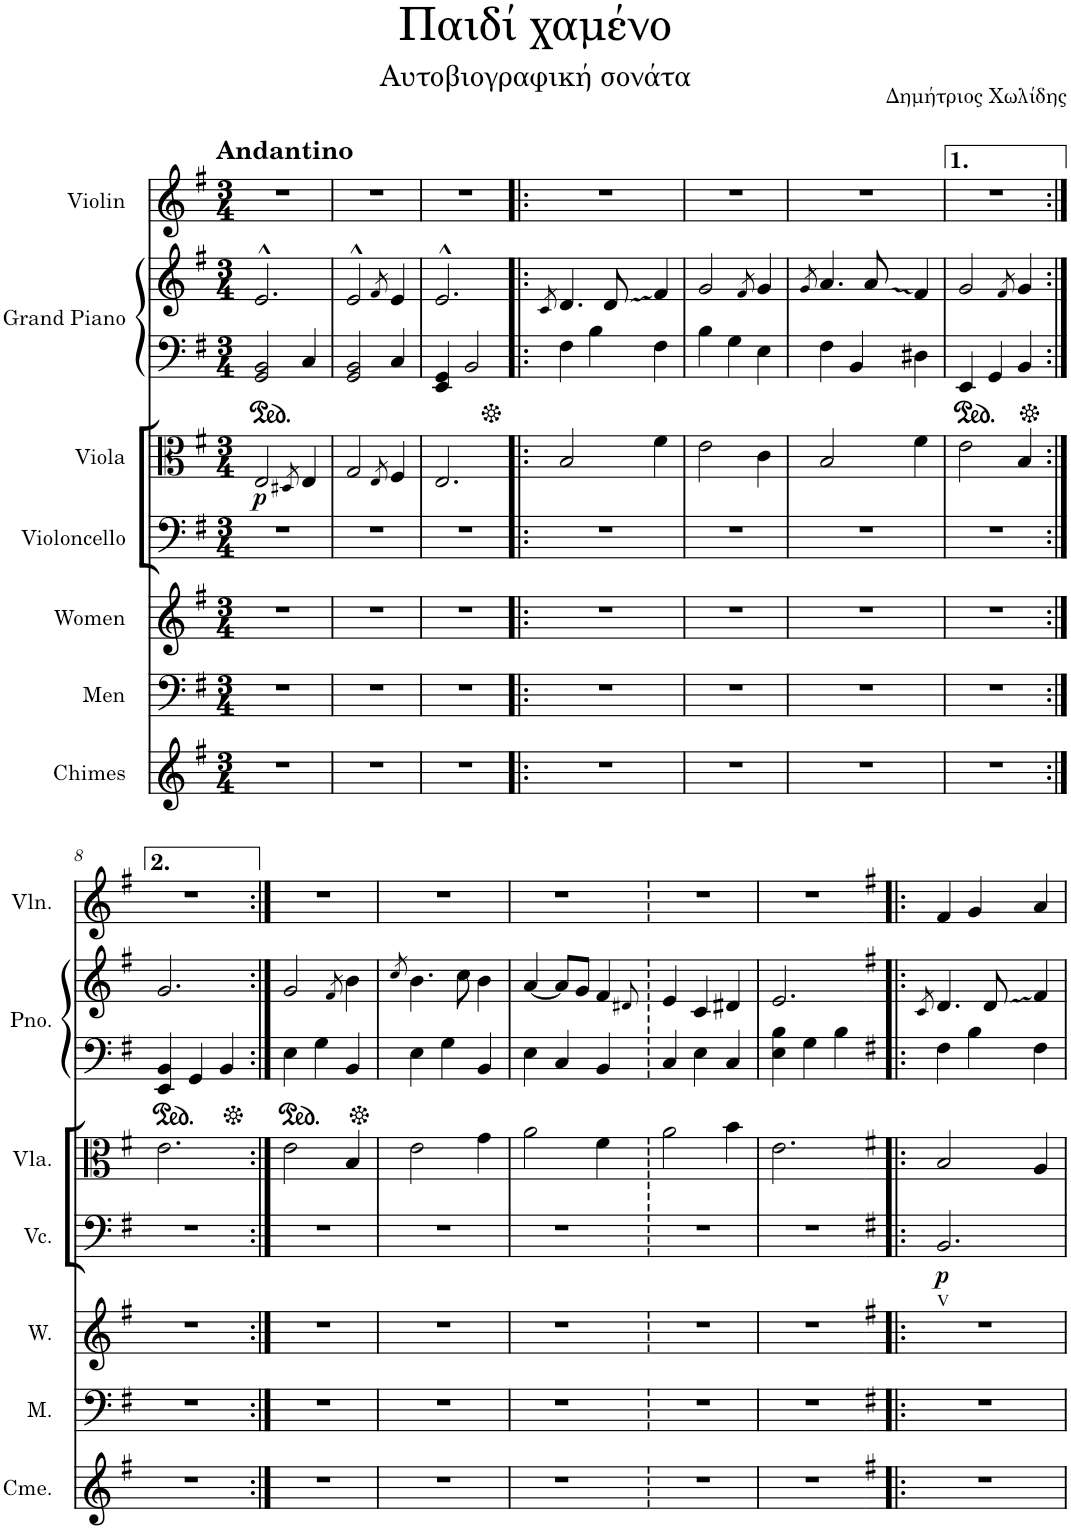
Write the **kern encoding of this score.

**kern	**kern	**kern	**kern	**dynam	**kern	**dynam	**kern	**kern	**kern
*part7	*part6	*part5	*part4	*part4	*part3	*part3	*part2	*part2	*part1
*staff8	*staff7	*staff6	*staff5	*staff5	*staff4	*staff4	*staff3	*staff2	*staff1
*I"Chimes	*I"Men	*I"Women	*I"Violoncello	*	*I"Viola	*	*I"Grand Piano	*	*I"Violin
*I'Cme.	*I'M.	*I'W.	*I'Vc.	*	*I'Vla.	*	*I'Pno.	*	*I'Vln.
*clefG2	*clefF4	*clefG2	*clefF4	*	*clefC3	*	*clefF4	*clefG2	*clefG2
*k[f#]	*k[f#]	*k[f#]	*k[f#]	*	*k[f#]	*	*k[f#]	*k[f#]	*k[f#]
*M3/4	*M3/4	*M3/4	*M3/4	*	*M3/4	*	*M3/4	*M3/4	*M3/4
=1	=1	=1	=1	=1	=1	=1	=1	=1	=1
!	!	!	!	!	!	!	!	!	!LO:TX:a:B:t=Andantino
!	!	!	!	!	!	!LO:DY:b	!	!	!
2.r	2.r	2.r	2.r	.	2E/	p	2GG/ 2BB/	2.e^^/	2.r
.	.	.	.	.	8qD#X/	.	.	.	.
.	.	.	.	.	4E/	.	4C/	.	.
=2	=2	=2	=2	=2	=2	=2	=2	=2	=2
2.r	2.r	2.r	2.r	.	2G/	.	2GG/ 2BB/	2e^^/	2.r
.	.	.	.	.	8qE/	.	.	8qf#/	.
.	.	.	.	.	4F#/	.	4C/	4e/	.
=3	=3	=3	=3	=3	=3	=3	=3	=3	=3
2.r	2.r	2.r	2.r	.	2.E/	.	4EE/ 4GG/	2.e^^/	2.r
.	.	.	.	.	.	.	2BB/	.	.
=4!|:	=4!|:	=4!|:	=4!|:	=4!|:	=4!|:	=4!|:	=4!|:	=4!|:	=4!|:
.	.	.	.	.	.	.	.	8qc/	.
2.r	2.r	2.r	2.r	.	2B/	.	4F#\	4.d/	2.r
.	.	.	.	.	.	.	4B\	.	.
.	.	.	.	.	.	.	.	8d/	.
.	.	.	.	.	4f#\	.	4F#\	4f#/	.
=5	=5	=5	=5	=5	=5	=5	=5	=5	=5
2.r	2.r	2.r	2.r	.	2e\	.	4B\	2g/	2.r
.	.	.	.	.	.	.	4G\	.	.
.	.	.	.	.	.	.	.	8qf#/	.
.	.	.	.	.	4c\	.	4E\	4g/	.
=6	=6	=6	=6	=6	=6	=6	=6	=6	=6
.	.	.	.	.	.	.	.	8qg/	.
2.r	2.r	2.r	2.r	.	2B/	.	4F#\	4.a/	2.r
.	.	.	.	.	.	.	4BB/	.	.
.	.	.	.	.	.	.	.	8a/	.
.	.	.	.	.	4f#\	.	4D#X\	4f#/	.
=7	=7	=7	=7	=7	=7	=7	=7	=7	=7
2.r	2.r	2.r	2.r	.	2e\	.	4EE/	2g/	2.r
.	.	.	.	.	.	.	4GG/	.	.
.	.	.	.	.	.	.	.	8qf#/	.
.	.	.	.	.	4B/	.	4BB/	4g/	.
!!LO:LB:g=z
=8:|!	=8:|!	=8:|!	=8:|!	=8:|!	=8:|!	=8:|!	=8:|!	=8:|!	=8:|!
2.r	2.r	2.r	2.r	.	2.e\	.	4EE/ 4BB/	2.g/	2.r
.	.	.	.	.	.	.	4GG/	.	.
.	.	.	.	.	.	.	4BB/	.	.
=9:|!	=9:|!	=9:|!	=9:|!	=9:|!	=9:|!	=9:|!	=9:|!	=9:|!	=9:|!
2.r	2.r	2.r	2.r	.	2e\	.	4E\	2g/	2.r
.	.	.	.	.	.	.	4G\	.	.
.	.	.	.	.	.	.	.	8qf#/	.
.	.	.	.	.	4B/	.	4BB/	4b\	.
=10	=10	=10	=10	=10	=10	=10	=10	=10	=10
.	.	.	.	.	.	.	.	8qcc/	.
2.r	2.r	2.r	2.r	.	2e\	.	4E\	4.b\	2.r
.	.	.	.	.	.	.	4G\	.	.
.	.	.	.	.	.	.	.	8cc\	.
.	.	.	.	.	4g\	.	4BB/	4b\	.
=11	=11	=11	=11	=11	=11	=11	=11	=11	=11
2.r	2.r	2.r	2.r	.	2a\	.	4E\	[4a/	2.r
.	.	.	.	.	.	.	4C/	8a/L]	.
.	.	.	.	.	.	.	.	8g/J	.
.	.	.	.	.	4f#\	.	4BB/	4f#/	.
.	.	.	.	.	.	.	.	8qd#X/	.
=12	=12	=12	=12	=12	=12	=12	=12	=12	=12
2.r	2.r	2.r	2.r	.	2a\	.	4C/	4e/	2.r
.	.	.	.	.	.	.	4E\	4c/	.
.	.	.	.	.	4b\	.	4C/	4d#X/	.
=13	=13	=13	=13	=13	=13	=13	=13	=13	=13
2.r	2.r	2.r	2.r	.	2.e\	.	4E\ 4B\	2.e/	2.r
.	.	.	.	.	.	.	4G\	.	.
.	.	.	.	.	.	.	4B\	.	.
=14!|:	=14!|:	=14!|:	=14!|:	=14!|:	=14!|:	=14!|:	=14!|:	=14!|:	=14!|:
*k[f#]	*k[f#]	*k[f#]	*k[f#]	*	*k[f#]	*	*k[f#]	*k[f#]	*k[f#]
.	.	.	.	.	.	.	.	8qc/	.
!	!	!	!LO:TX:b:t=v	!	!	!	!	!	!
!	!	!	!	!LO:DY:b	!	!	!	!	!
2.r	2.r	2.r	2.BB/	p	2B/	.	4F#\	4.d/	4f#/
.	.	.	.	.	.	.	4B\	.	4g/
.	.	.	.	.	.	.	.	8d/	.
.	.	.	.	.	4A/	.	4F#\	4f#/	4a/
=	=	=	=	=	=	=	=	=	=
*-	*-	*-	*-	*-	*-	*-	*-	*-	*-
